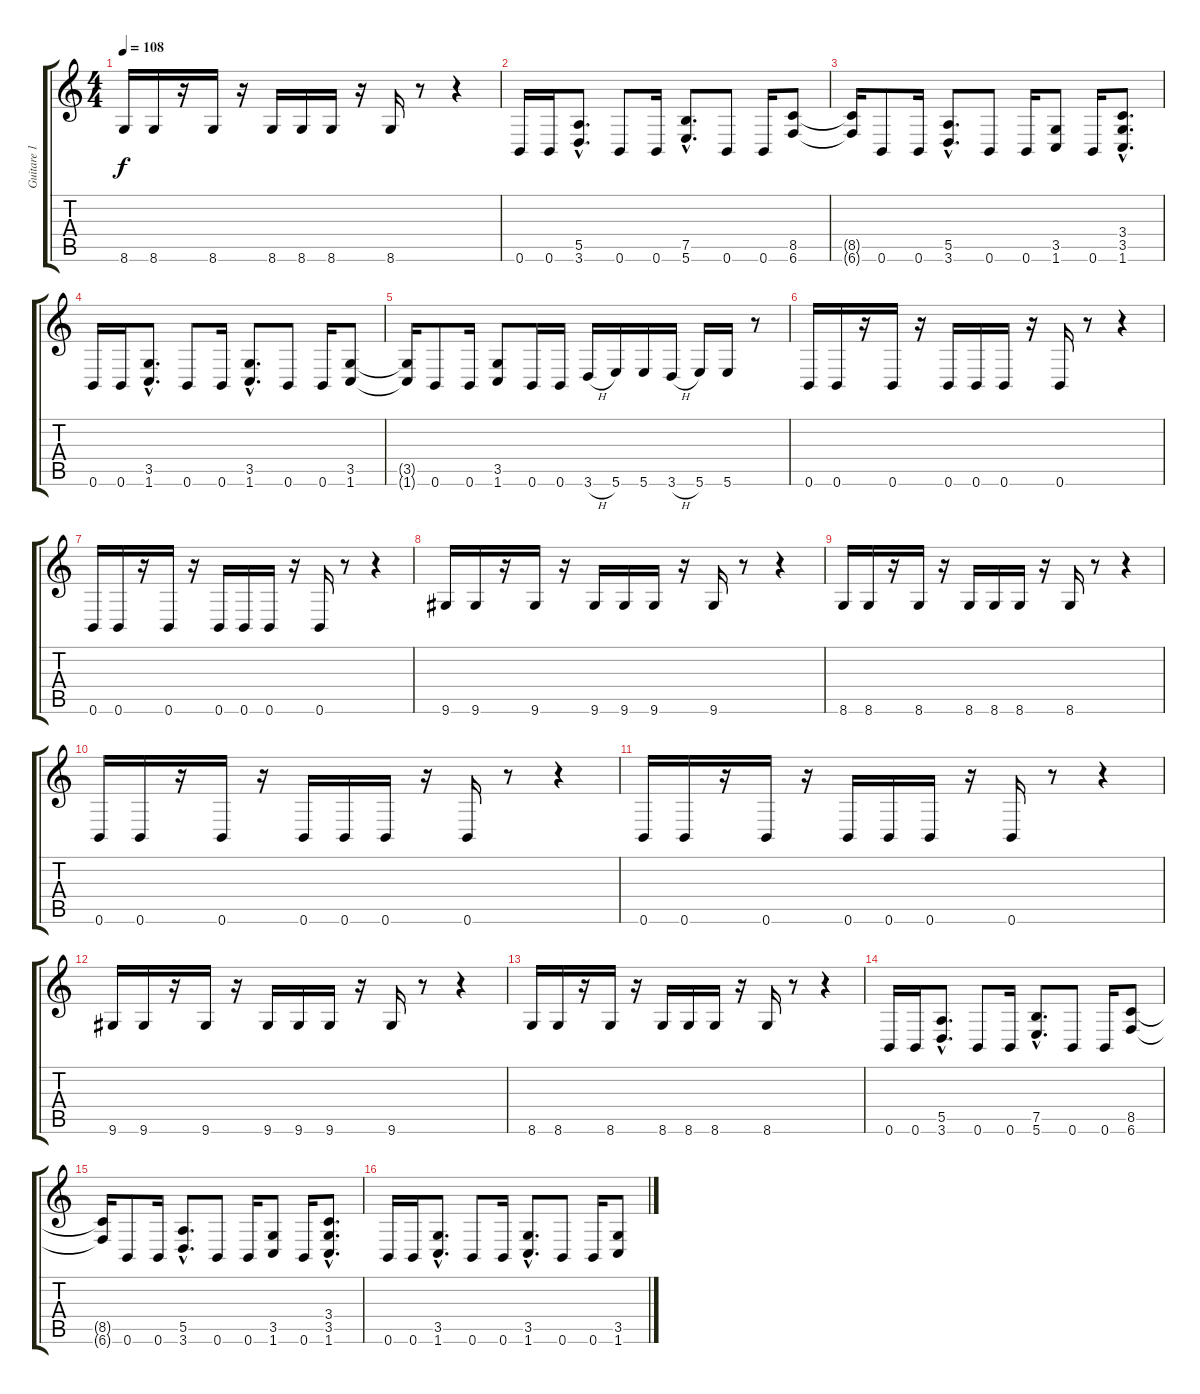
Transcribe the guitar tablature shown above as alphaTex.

\track ("Guitare 1" "Guitare 1") {instrument distortionguitar}
\staff {score tabs}
\tuning (B3 Gb3 D3 A2 E2 B1) {hide}
\ts (4 4)
\tempo 108
\clef g2
\ks c
8.6.16{dy f} 8.6.16 r.16 8.6.16 r.16 8.6.16 8.6.16 8.6.16 r.16 8.6.16 r.8 r.4 |
0.6.16 0.6.16 (5.5{hac} 3.6{hac}).8{d} 0.6.8 0.6.16 (7.5{hac} 5.6{hac}).8{d} 0.6.8 0.6.16 (8.5 6.6).8 |
(8.5{t} 6.6{t}).16 0.6.8 0.6.16 (5.5{hac} 3.6{hac}).8{d} 0.6.8 0.6.16 (3.5 1.6).8 0.6.16 (3.4{hac} 3.5{hac} 1.6{hac}).8{d} |
0.6.16 0.6.16 (3.5{hac} 1.6{hac}).8{d} 0.6.8 0.6.16 (3.5{hac} 1.6{hac}).8{d} 0.6.8 0.6.16 (3.5 1.6).8 |
(3.5{t} 1.6{t}).16 0.6.8 0.6.16 (3.5 1.6).8 0.6.16 0.6.16 3.6{h}.16 5.6.16 5.6.16 3.6{h}.16 5.6.16 5.6.16 r.8 |
0.6.16 0.6.16 r.16 0.6.16 r.16 0.6.16 0.6.16 0.6.16 r.16 0.6.16 r.8 r.4 |
0.6.16 0.6.16 r.16 0.6.16 r.16 0.6.16 0.6.16 0.6.16 r.16 0.6.16 r.8 r.4 |
9.6.16 9.6.16 r.16 9.6.16 r.16 9.6.16 9.6.16 9.6.16 r.16 9.6.16 r.8 r.4 |
8.6.16 8.6.16 r.16 8.6.16 r.16 8.6.16 8.6.16 8.6.16 r.16 8.6.16 r.8 r.4 |
0.6.16 0.6.16 r.16 0.6.16 r.16 0.6.16 0.6.16 0.6.16 r.16 0.6.16 r.8 r.4 |
0.6.16 0.6.16 r.16 0.6.16 r.16 0.6.16 0.6.16 0.6.16 r.16 0.6.16 r.8 r.4 |
9.6.16 9.6.16 r.16 9.6.16 r.16 9.6.16 9.6.16 9.6.16 r.16 9.6.16 r.8 r.4 |
8.6.16 8.6.16 r.16 8.6.16 r.16 8.6.16 8.6.16 8.6.16 r.16 8.6.16 r.8 r.4 |
0.6.16 0.6.16 (5.5{hac} 3.6{hac}).8{d} 0.6.8 0.6.16 (7.5{hac} 5.6{hac}).8{d} 0.6.8 0.6.16 (8.5 6.6).8 |
(8.5{t} 6.6{t}).16 0.6.8 0.6.16 (5.5{hac} 3.6{hac}).8{d} 0.6.8 0.6.16 (3.5 1.6).8 0.6.16 (3.4{hac} 3.5{hac} 1.6{hac}).8{d} |
0.6.16 0.6.16 (3.5{hac} 1.6{hac}).8{d} 0.6.8 0.6.16 (3.5{hac} 1.6{hac}).8{d} 0.6.8 0.6.16 (3.5 1.6).8
